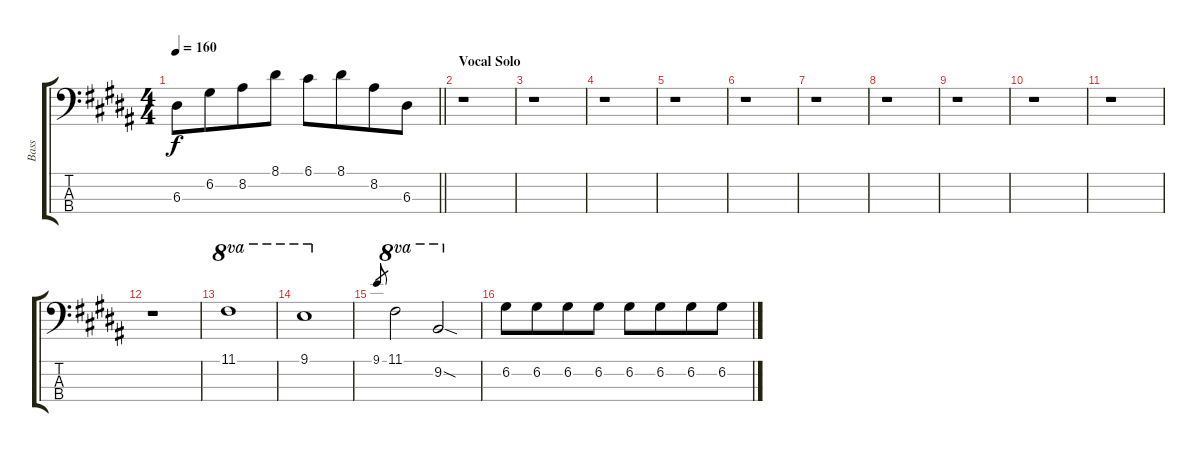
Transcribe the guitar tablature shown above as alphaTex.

\track ("Bass" "Bass") {instrument electricbassfinger}
\staff {score tabs}
\tuning (G2 D2 A1 E1) {hide}
\ts (4 4)
\tempo 160
\clef f4
\barLineRight lightlight
\ks b
6.3.8{dy f} 6.2.8{beam merge} 8.2.8 8.1.8 6.1.8 8.1.8{beam merge} 8.2.8 6.3.8 |
\section ("" "Vocal Solo")
r.1 |
r.1 |
r.1 |
r.1 |
r.1 |
r.1 |
r.1 |
r.1 |
r.1 |
r.1 |
r.1 |
11.1.1{ot 8va} |
9.1.1{ot 8va} |
9.1.8{gr} 11.1.2{ot 8va} 9.2{sod}.2{ot 8va} |
6.2.8 6.2.8{beam merge} 6.2.8 6.2.8 6.2.8 6.2.8{beam merge} 6.2.8 6.2.8
